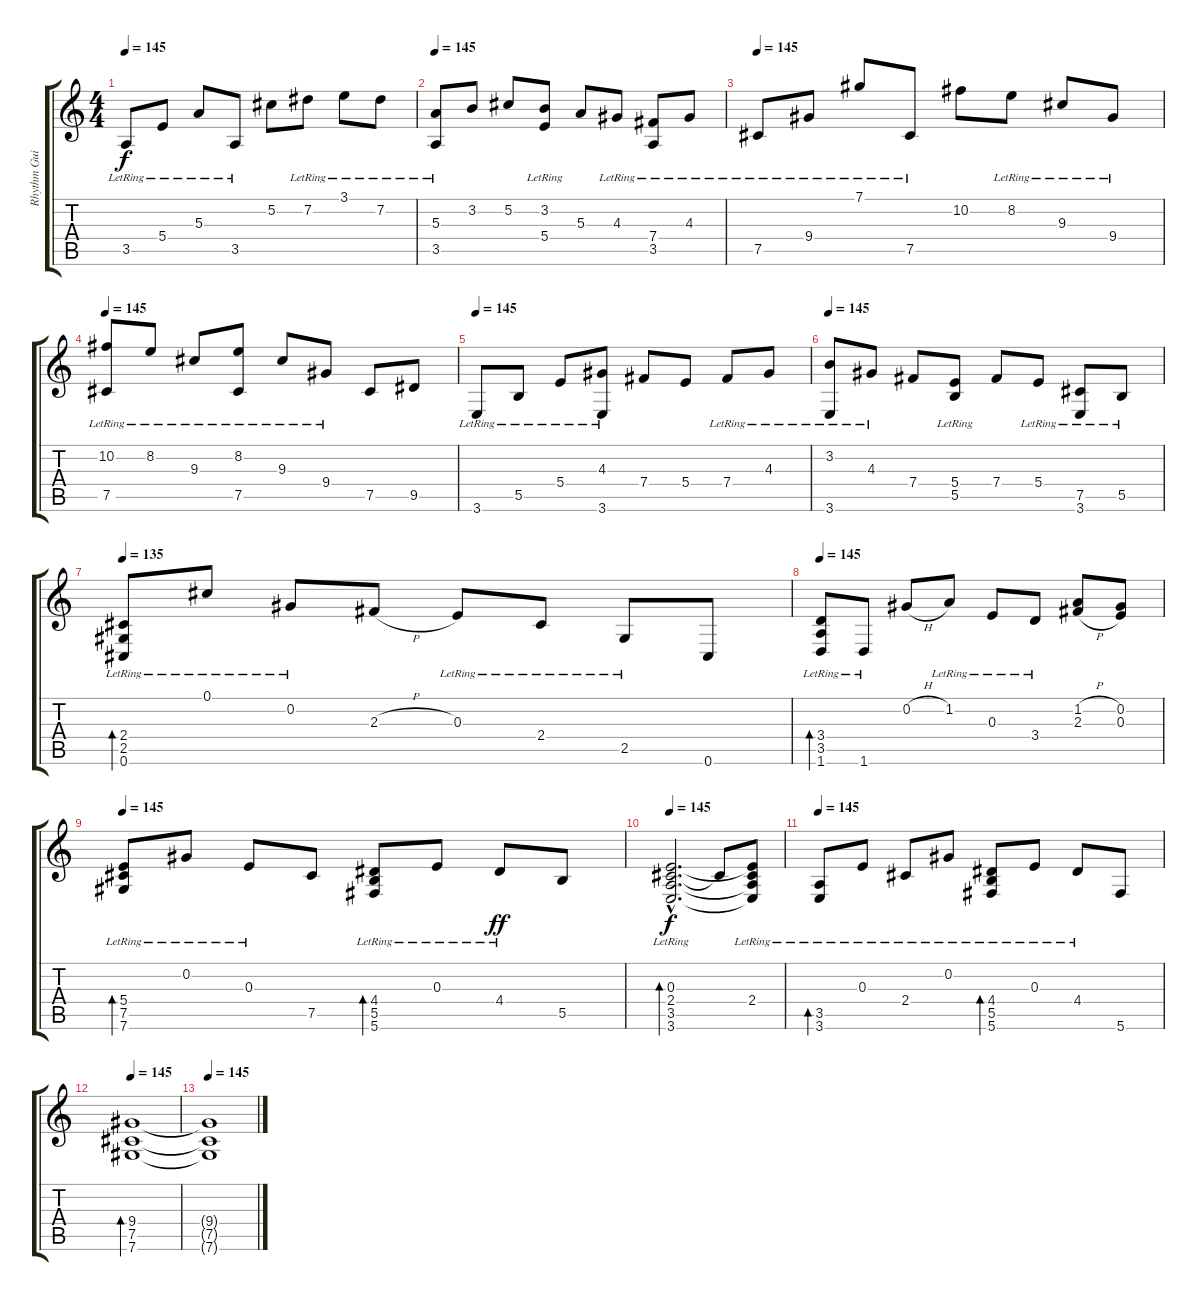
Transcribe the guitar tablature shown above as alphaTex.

\track ("Rhythm Guitar" "Rhythm Gui") {instrument distortionguitar}
\staff {score tabs}
\tuning (Db4 Ab3 E3 B2 Gb2 Db2) {hide}
\ts (4 4)
\tempo 145
\clef g2
\ks c
3.5{lr}.8{dy f instrument electricguitarjazz} 5.4{lr}.8 5.3{lr}.8 3.5{lr}.8 5.2.8 7.2{lr}.8 3.1{lr}.8 7.2{lr}.8 |
\tempo 145
(5.3{lr} 3.5{lr}).8{instrument electricguitarjazz} 3.2.8 5.2.8 (3.2{lr} 5.4{lr}).8 5.3.8 4.3{lr}.8 (7.4{lr} 3.5{lr}).8 4.3{lr}.8 |
\tempo 145
7.5{lr}.8{instrument electricguitarjazz} 9.4{lr}.8 7.1{lr}.8 7.5{lr}.8 10.2.8 8.2{lr}.8 9.3{lr}.8 9.4{lr}.8 |
\tempo 145
(10.2 7.5{lr}).8{instrument electricguitarjazz} 8.2{lr}.8 9.3{lr}.8 (8.2{lr} 7.5{lr}).8 9.3{lr}.8 9.4{lr}.8 7.5.8 9.5.8 |
\tempo 145
3.6{lr}.8{instrument electricguitarjazz} 5.5{lr}.8 5.4{lr}.8 (4.3{lr} 3.6{lr}).8 7.4.8 5.4.8 7.4{lr}.8 4.3{lr}.8 |
\tempo 145
(3.2{lr} 3.6{lr}).8{instrument electricguitarjazz} 4.3{lr}.8 7.4.8 (5.4 5.5{lr}).8 7.4.8 5.4{lr}.8 (7.5 3.6{lr}).8 5.5{lr}.8 |
\tempo 135
(2.4{lr} 2.5{lr} 0.6{lr}).8{bd 240 instrument electricguitarjazz} 0.1{lr}.8 0.2{lr}.8 2.3{h}.8 0.3{lr}.8 2.4{lr}.8 2.5{lr}.8 0.6.8 |
\tempo 145
(3.4{lr} 3.5{lr} 1.6).8{bd 120 instrument electricguitarjazz} 1.6{lr}.8 0.2{h}.8 1.2{lr}.8 0.3{lr}.8 3.4{lr}.8 (1.2{h} 2.3{h}).8 (0.2 0.3).8 |
\tempo 145
(5.4{lr} 7.5{lr} 7.6{lr}).8{bd 120 instrument electricguitarjazz} 0.2{lr}.8 0.3{lr}.8 7.5.8 (4.4{lr} 5.5{lr} 5.6{lr}).8{bd 120} 0.3{lr}.8 4.4{lr}.8{dy ff} 5.5.8 |
\tempo 145
(0.3{hac lr} 2.4{hac} 3.5{hac} 3.6{hac}).2{d bd 240 dy f instrument electricguitarjazz} 2.4{t}.8 (0.3{t} 2.4{lr} 3.5{t} 3.6{t}).8 |
\tempo 145
(3.5{lr} 3.6{lr}).8{bd 120 instrument electricguitarjazz} 0.3{lr}.8 2.4{lr}.8 0.2{lr}.8 (4.4{lr} 5.5{lr} 5.6{lr}).8{bd 120} 0.3{lr}.8 4.4{lr}.8 5.6.8 |
\tempo 145
(9.4 7.5 7.6).1{bd 240} |
\tempo 145
(9.4{t} 7.5{t} 7.6{t}).1
